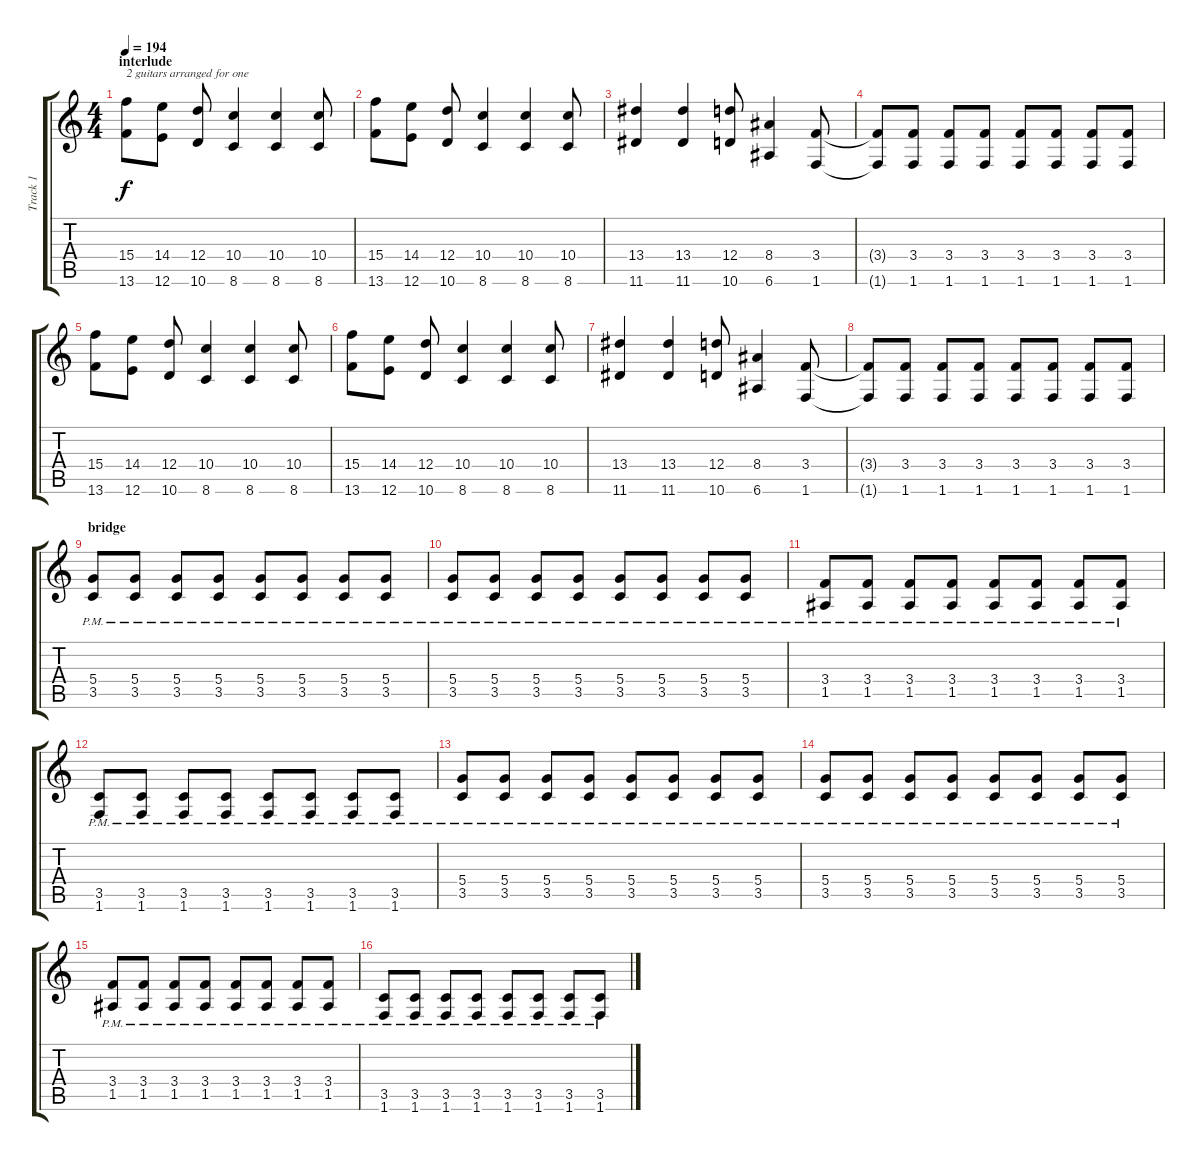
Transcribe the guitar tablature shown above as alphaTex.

\track ("Track 1" "Track 1") {instrument distortionguitar}
\staff {score tabs}
\tuning (E4 B3 G3 D3 A2 E2) {hide}
\ts (4 4)
\section ("" "interlude")
\tempo 194
\clef g2
\ks c
(15.4 13.6).8{txt "2 guitars arranged for one" dy f} (14.4 12.6).8 (12.4 10.6).8 (10.4 8.6).4 (10.4 8.6).4 (10.4 8.6).8 |
(15.4 13.6).8 (14.4 12.6).8 (12.4 10.6).8 (10.4 8.6).4 (10.4 8.6).4 (10.4 8.6).8 |
(13.4 11.6).4 (13.4 11.6).4 (12.4 10.6).8 (8.4 6.6).4 (3.4 1.6).8 |
(3.4{t} 1.6{t}).8 (3.4 1.6).8 (3.4 1.6).8 (3.4 1.6).8 (3.4 1.6).8 (3.4 1.6).8 (3.4 1.6).8 (3.4 1.6).8 |
(15.4 13.6).8 (14.4 12.6).8 (12.4 10.6).8 (10.4 8.6).4 (10.4 8.6).4 (10.4 8.6).8 |
(15.4 13.6).8 (14.4 12.6).8 (12.4 10.6).8 (10.4 8.6).4 (10.4 8.6).4 (10.4 8.6).8 |
(13.4 11.6).4 (13.4 11.6).4 (12.4 10.6).8 (8.4 6.6).4 (3.4 1.6).8 |
(3.4{t} 1.6{t}).8 (3.4 1.6).8 (3.4 1.6).8 (3.4 1.6).8 (3.4 1.6).8 (3.4 1.6).8 (3.4 1.6).8 (3.4 1.6).8 |
\section ("" "bridge")
(5.4 3.5{pm}).8 (5.4 3.5{pm}).8 (5.4 3.5{pm}).8 (5.4 3.5{pm}).8 (5.4 3.5{pm}).8 (5.4 3.5{pm}).8 (5.4 3.5{pm}).8 (5.4 3.5{pm}).8 |
(5.4 3.5{pm}).8 (5.4 3.5{pm}).8 (5.4 3.5{pm}).8 (5.4 3.5{pm}).8 (5.4 3.5{pm}).8 (5.4 3.5{pm}).8 (5.4 3.5{pm}).8 (5.4 3.5{pm}).8 |
(3.4 1.5{pm}).8 (3.4 1.5{pm}).8 (3.4 1.5{pm}).8 (3.4 1.5{pm}).8 (3.4 1.5{pm}).8 (3.4 1.5{pm}).8 (3.4 1.5{pm}).8 (3.4 1.5{pm}).8 |
(3.5 1.6{pm}).8 (3.5 1.6{pm}).8 (3.5 1.6{pm}).8 (3.5 1.6{pm}).8 (3.5 1.6{pm}).8 (3.5 1.6{pm}).8 (3.5 1.6{pm}).8 (3.5 1.6{pm}).8 |
(5.4 3.5{pm}).8 (5.4 3.5{pm}).8 (5.4 3.5{pm}).8 (5.4 3.5{pm}).8 (5.4 3.5{pm}).8 (5.4 3.5{pm}).8 (5.4 3.5{pm}).8 (5.4 3.5{pm}).8 |
(5.4 3.5{pm}).8 (5.4 3.5{pm}).8 (5.4 3.5{pm}).8 (5.4 3.5{pm}).8 (5.4 3.5{pm}).8 (5.4 3.5{pm}).8 (5.4 3.5{pm}).8 (5.4 3.5{pm}).8 |
(3.4 1.5{pm}).8 (3.4 1.5{pm}).8 (3.4 1.5{pm}).8 (3.4 1.5{pm}).8 (3.4 1.5{pm}).8 (3.4 1.5{pm}).8 (3.4 1.5{pm}).8 (3.4 1.5{pm}).8 |
(3.5 1.6{pm}).8 (3.5 1.6{pm}).8 (3.5 1.6{pm}).8 (3.5 1.6{pm}).8 (3.5 1.6{pm}).8 (3.5 1.6{pm}).8 (3.5 1.6{pm}).8 (3.5 1.6{pm}).8
